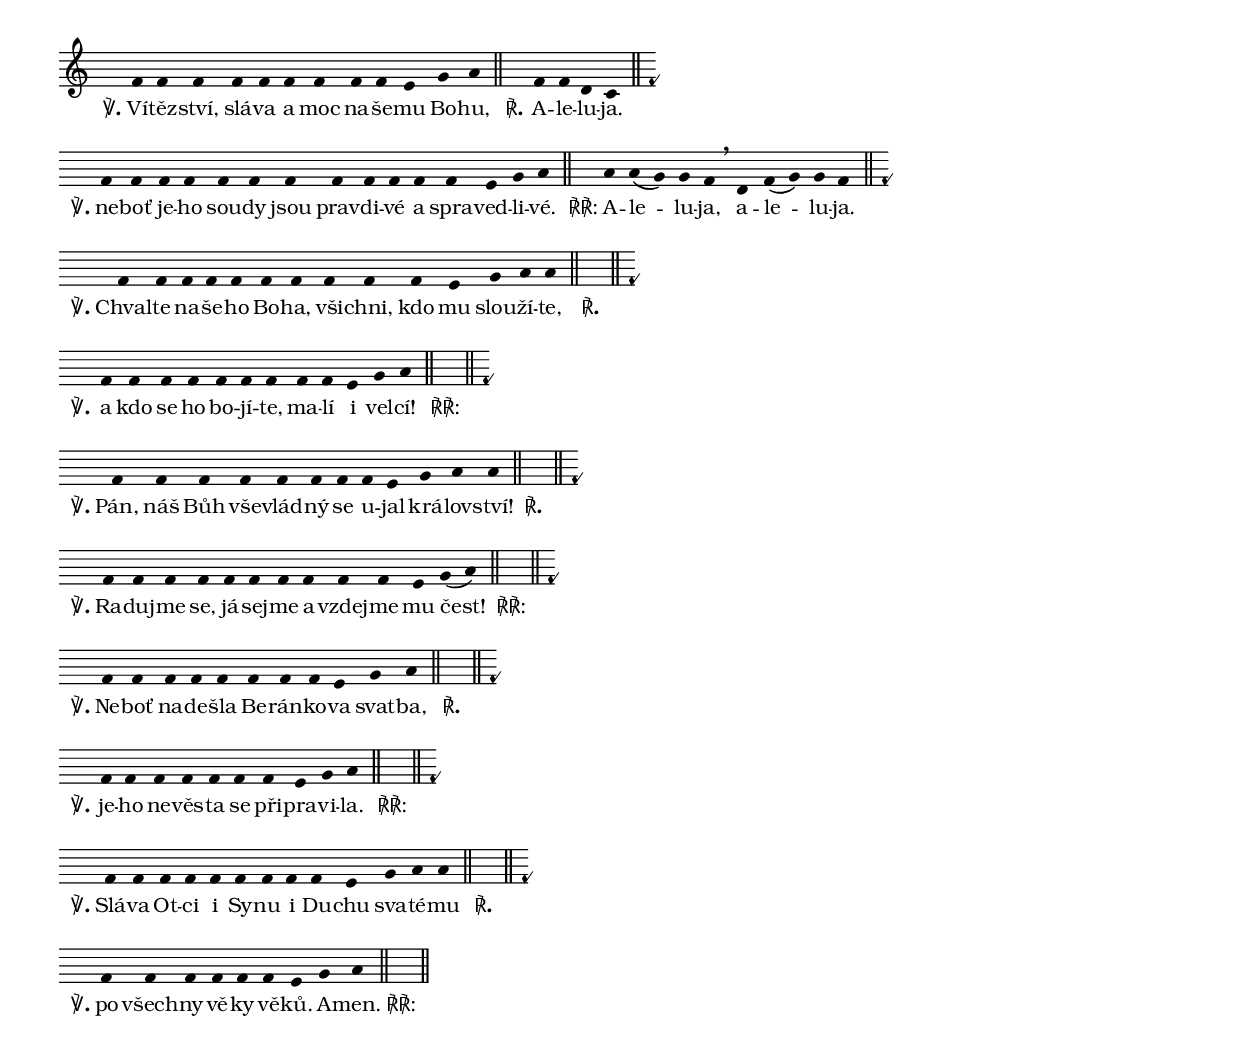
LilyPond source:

\version "2.18.0"

% Obsahove se shoduje s ../kantikum-Zj19.ly ,
% lisi se tim, ze nema zadny text v \markup a v nekterych nastavenich

% Verze souboru "spolecne.ly" upravena pro noty v Antifonari
% k denni modlitbe cirkve. Neobsahuje nektere v jeho
% kontextu zbytecne veci a jine pro jeho potreby definuje
% jinak.

% nekolik vychytavek standartne importovanych do vsech projektu
% z webu inadiutorium.xf.cz

% vypnout cisla taktu na zacatku radku
\layout {
  ragged-last = ##t
  indent = 1.5\cm
  short-indent = 0\cm

  \context {
    \Score
    \remove "Bar_number_engraver"
  }

  \context {
    \Staff
    \consists Custos_engraver
    \override Custos #'style = #'hufnagel
    % klic jen na zacatku prvni radky
    \override Clef #'break-visibility = #all-invisible
  }
}

myStaffSize = #16
#(set-global-staff-size myStaffSize)

\paper {
  #(define fonts
    (make-pango-font-tree
                          "URW Bookman L"
                          "Helvetica"
                          "Courier"
     (/ myStaffSize 20)))

}

% choral --------------------------------------------------------

choralniRezim = {
  % nepsat predznamenani tempa (neni tempo)
  \override Score.TimeSignature #'stencil = ##f

  % noty bez nozicek
  \override Stem #'transparent = ##t

  % nedelat taktove cary
  \cadenzaOn

  % vzdycky vypsat becka
  #(set-accidental-style 'forget)
}

% Vytvori hlavicku "piece" pro antifonu
% pouziti: \header { piece = \markup {\choralAutoPiece}}
% Predpoklada, ze jsou definovane (nestandartni) hlavicky
% quid, tonus, differentia, psalmus
choralAutoPiece = \markup {
  \concat {
    \fromproperty #'header:quid
    " - "
    \fromproperty #'header:tonus
    .
    \fromproperty #'header:differentia
    " ("
    \fromproperty #'header:psalmus
    )
  }
}

% Choralni "pomlky" (divisiones)

barMin = {
  \once \override Staff.BarLine #'bar-extent = #'(1.5 . 2.5)
  \bar "|"
}
barMaior = {
  \once \override Staff.BarLine #'bar-extent = #'(-1.5 . 1.5)
  \bar "|"
}
barMax = { \bar "|" }
barFinalis = { \bar "||" }

% Specialni znaky pro responsoria -------------------------------

Response = \lyricmode {
  \markup {
    % \concat { \override #'(font-name . "liturgy") {R} : }
    \bold\concat { \override #'(font-name . "Junicode") { \char ##x0211F } . }
  }
}

Verse = \lyricmode {
  \markup {
    % \concat { \override #'(font-name . "liturgy") {V} : }
    \bold\concat { \override #'(font-name . "Junicode") { \char ##x02123 } . }
  }
}

Hvezdicka = \lyricmode { "*" }
Dagger = \markup { \char ##x02020 }

% prikaz pro vyrobu neviditelnych not

neviditelna = #(define-music-function (parser location note)
                                     (ly:music?)
  #{
    \once \override NoteHead #'transparent = ##t % hlavicka
    \once \override Stem #'transparent = ##t % nozicka
    \once \override Dots #'transparent = ##t % prip. prodluzujici tecka
    \once \override NoteHead #'no-ledgers = ##t % prip. pridane linky, je-li nota mimo osnovu
    $note
  #})

sestavTitulek = \markup {}

% oznacuje volitelne aleluja na konci
rubrVelikAleluja = \markup\small\italic{V době velikonoční:}


DoubleResponse = \lyricmode {
  \markup {
    \concat { \override #'(font-name . "Junicode") { \char ##x0211F \char ##x0211F } : }
  }
}

% melodie aleluja
imal = { \bar "||" \neviditelna f f f d c \bar "||" \break }
imalal = { \bar "||" \neviditelna a a a( g) g f \breathe d f( g) g f \bar "||" \break }
% text aleluja
ial = \lyricmode { \Response A -- le -- lu -- ja. }
ialal = \lyricmode { \DoubleResponse A -- le -- lu -- ja, a -- le -- lu -- ja. }

mal = { \bar "||" \neviditelna f \bar "||" \break }
malal = { \bar "||" \neviditelna a \bar "||" \break }
% text aleluja
al = \lyricmode { \Response }
alal = \lyricmode { \DoubleResponse }

\score {
  \relative c'  {
    \choralniRezim
    % Vitezstvi..
    \neviditelna f
    f f f f f f f f f e g a

    \override Staff.Clef.stencil = ##f % Klic jenom na zacatku prvni radky, na dalsich uz ne

    \imal
    \neviditelna f
    f f f f f f f f f f f f e g a
    \imalal

    % Chvalte...
    \neviditelna f
    f f f f f f f f f f e g a a
    \mal
    \neviditelna f
    f f f f f f f f f e g a
    \malal

    % Pan, nas...
    \neviditelna f
    f f f f f f f f e g a a
    \mal
    \neviditelna f
    f f f f f f f f f f e g( a)
    \malal

    % Nebot...
    \neviditelna f
    f f f f f f f f e g a
    \mal
    \neviditelna f
    f f f f f f f e g a
    \malal

    % Slava...
    \neviditelna f
    f f f f f f f f f e g a a
    \mal
    \neviditelna f
    f f f f f f e g a
    \malal
  }
  \addlyrics {
    \Verse Ví -- těz -- ství, slá -- va a moc na -- še -- mu Bo -- hu,
    \ial
    \Verse ne -- boť je -- ho sou -- dy jsou prav -- di -- vé a spra -- ved -- li -- vé.
    \ialal

    \Verse Chval -- te na -- še -- ho Bo -- ha, vši -- chni, kdo mu slou -- ží -- te,
    \al
    \Verse a kdo se ho bo -- jí -- te, ma -- lí i vel -- cí!
    \alal

    \Verse Pán, náš Bůh vše -- vlád -- ný se u -- jal krá -- lov -- ství!
    \al
    \Verse Ra -- duj -- me se, já -- sej -- me a vzdej -- me mu čest!
    \alal

    \Verse Ne -- boť na -- de -- šla Be -- rán -- ko -- va svat -- ba,
    \al
    \Verse je -- ho ne -- věs -- ta se při -- pra -- vi -- la.
    \alal

    \Verse Slá -- va Ot -- ci i Sy -- nu i Du -- chu sva -- té -- mu
    \al
    \Verse po všech -- ny vě -- ky vě -- ků. A -- men.
    \alal
  }
  \layout {
    ragged-right = ##t
    indent = 0
  }
}